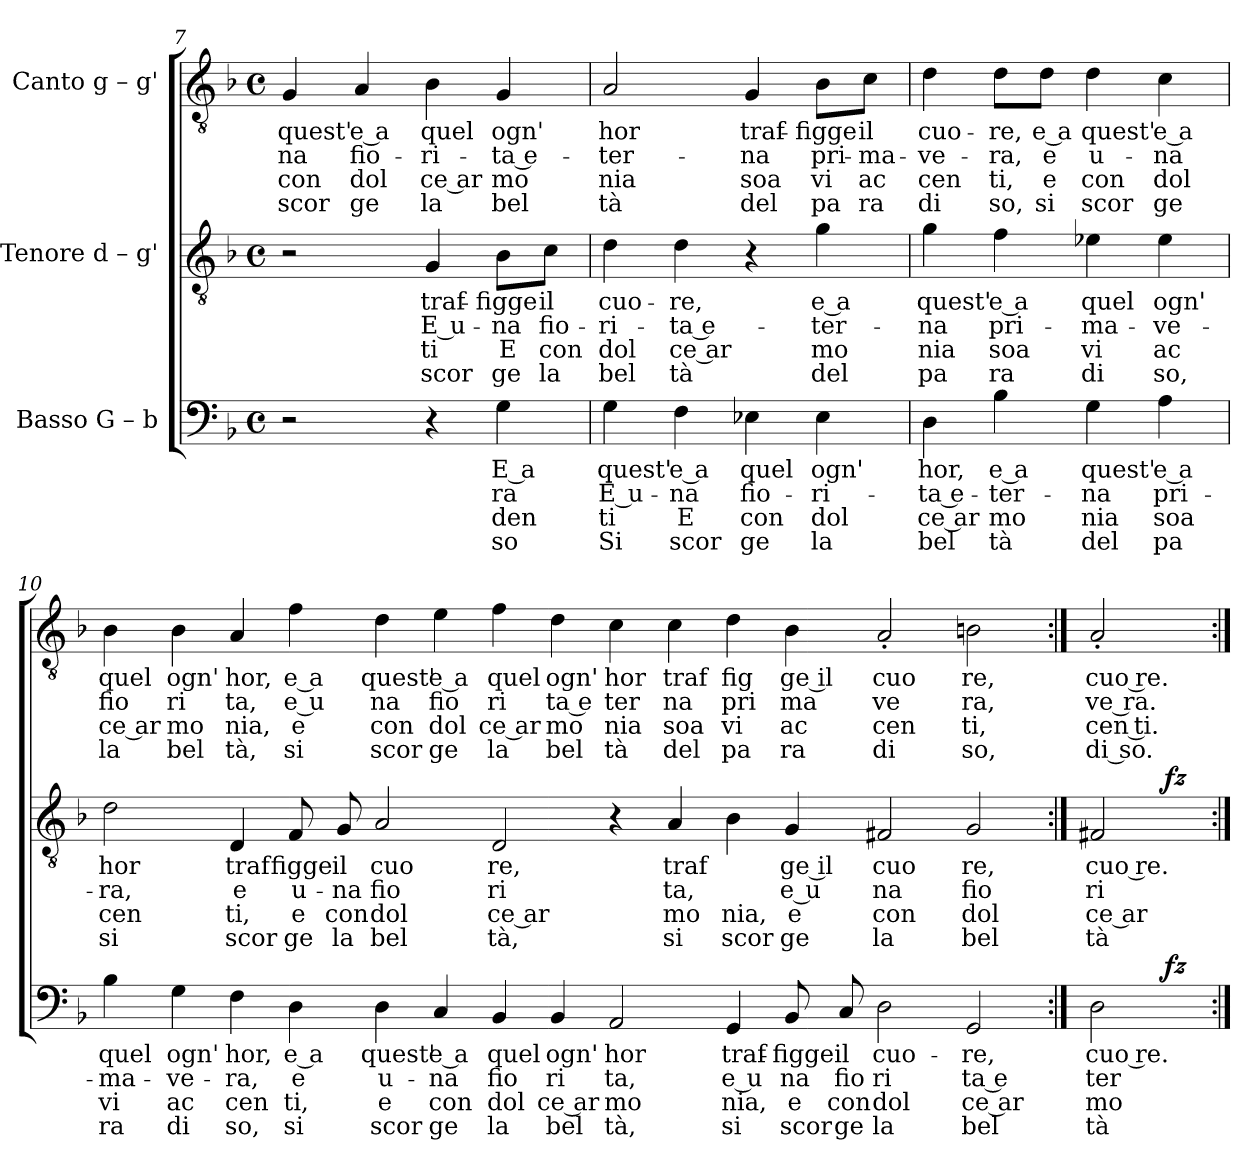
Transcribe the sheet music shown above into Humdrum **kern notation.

**kern	**text	**text	**text	**text	**dynam	**kern	**text	**text	**text	**text	**dynam	**kern	**text	**text	**text	**text
*part3	*part3	*part3	*part3	*part3	*part3	*part2	*part2	*part2	*part2	*part2	*part2	*part1	*part1	*part1	*part1	*part1
*staff3	*staff3	*staff3	*staff3	*staff3	*staff3	*staff2	*staff2	*staff2	*staff2	*staff2	*staff2	*staff1	*staff1	*staff1	*staff1	*staff1
*I"Basso G – b	*	*	*	*	*	*I"Tenore d – g'	*	*	*	*	*	*I"Canto g – g'	*	*	*	*
*clefF4	*	*	*	*	*	*clefGv2	*	*	*	*	*	*clefGv2	*	*	*	*
*k[b-]	*	*	*	*	*	*k[b-]	*	*	*	*	*	*k[b-]	*	*	*	*
*F:	*	*	*	*	*	*F:	*	*	*	*	*	*F:	*	*	*	*
*M4/4	*	*	*	*	*	*M4/4	*	*	*	*	*	*M4/4	*	*	*	*
*met(c)	*	*	*	*	*	*met(c)	*	*	*	*	*	*met(c)	*	*	*	*
=7	=7	=7	=7	=7	=7	=7	=7	=7	=7	=7	=7	=7	=7	=7	=7	=7
!	!	!	!	!	!	!	!	!	!	!	!	!	!LO:LY:b	!LO:LY:b	!LO:LY:b	!LO:LY:b
2r	.	.	.	.	.	2r	.	.	.	.	.	4G/	quest'	-na	con	scor
!	!	!	!	!	!	!	!	!	!	!	!	!	!LO:LY:b:rj	!LO:LY:b:rj	!LO:LY:b:rj	!LO:LY:b:rj
.	.	.	.	.	.	.	.	.	.	.	.	4A/	e a	fio-	dol	ge
!	!	!	!	!	!	!	!LO:LY:b	!LO:LY:b	!LO:LY:b	!LO:LY:b	!	!	!LO:LY:b	!LO:LY:b	!LO:LY:b	!LO:LY:b
4r	.	.	.	.	.	4G/	traf-	E u-	ti	scor	.	4B-\	quel	-ri-	ce ar	la
!	!LO:LY:b:rj	!LO:LY:b:rj	!LO:LY:b:rj	!LO:LY:b:rj	!	!	!LO:LY:b	!LO:LY:b	!LO:LY:b	!LO:LY:b	!	!	!LO:LY:b	!LO:LY:b	!LO:LY:b	!LO:LY:b
4G\	E a	-ra	den	so	.	8B-\L	-figge	-na	E	ge	.	4G/	ogn'	-ta e-	mo	bel
!	!	!	!	!	!	!	!LO:LY:b	!LO:LY:b	!LO:LY:b	!LO:LY:b	!	!	!	!	!	!
.	.	.	.	.	.	8c\J	il	fio-	con	la	.	.	.	.	.	.
=8	=8	=8	=8	=8	=8	=8	=8	=8	=8	=8	=8	=8	=8	=8	=8	=8
!	!LO:LY:b	!LO:LY:b	!LO:LY:b	!LO:LY:b	!	!	!LO:LY:b	!LO:LY:b	!LO:LY:b	!LO:LY:b	!	!	!LO:LY:b	!LO:LY:b	!LO:LY:b	!LO:LY:b
4G\	quest'	E u-	ti	Si	.	4d\	cuo-	-ri-	dol	bel	.	2A/	hor	-ter-	nia	tà
!	!LO:LY:b:rj	!LO:LY:b:rj	!LO:LY:b:rj	!LO:LY:b:rj	!	!	!LO:LY:b	!LO:LY:b	!LO:LY:b	!LO:LY:b	!	!	!	!	!	!
4F\	e a	-na	E	scor	.	4d\	-re,	-ta e-	ce ar	tà	.	.	.	.	.	.
!	!LO:LY:b	!LO:LY:b	!LO:LY:b	!LO:LY:b	!	!	!	!	!	!	!	!	!LO:LY:b	!LO:LY:b	!LO:LY:b	!LO:LY:b
4E-X\	quel	fio-	con	ge	.	4r	.	.	.	.	.	4G/	traf-	-na	soa	del
!	!LO:LY:b	!LO:LY:b	!LO:LY:b	!LO:LY:b	!	!	!LO:LY:b:rj	!LO:LY:b:rj	!LO:LY:b:rj	!LO:LY:b:rj	!	!	!LO:LY:b	!LO:LY:b	!LO:LY:b	!LO:LY:b
4E-\	ogn'	-ri-	dol	la	.	4g\	e a	-ter-	mo	del	.	8B-\L	-figge	pri-	vi	pa
!	!	!	!	!	!	!	!	!	!	!	!	!	!LO:LY:b	!LO:LY:b	!LO:LY:b	!LO:LY:b
.	.	.	.	.	.	.	.	.	.	.	.	8c\J	il	-ma-	ac	ra
=9	=9	=9	=9	=9	=9	=9	=9	=9	=9	=9	=9	=9	=9	=9	=9	=9
!	!LO:LY:b	!LO:LY:b	!LO:LY:b	!LO:LY:b	!	!	!LO:LY:b	!LO:LY:b	!LO:LY:b	!LO:LY:b	!	!	!LO:LY:b	!LO:LY:b	!LO:LY:b	!LO:LY:b
4D\	hor,	-ta e-	ce ar	bel	.	4g\	quest'	-na	nia	pa	.	4d\	cuo-	-ve-	cen	di
!	!LO:LY:b:rj	!LO:LY:b:rj	!LO:LY:b:rj	!LO:LY:b:rj	!	!	!LO:LY:b:rj	!LO:LY:b:rj	!LO:LY:b:rj	!LO:LY:b:rj	!	!	!LO:LY:b	!LO:LY:b	!LO:LY:b	!LO:LY:b
4B-\	e a	-ter-	mo	tà	.	4f\	e a	pri-	soa	ra	.	8d\L	-re,	-ra,	ti,	so,
!	!	!	!	!	!	!	!	!	!	!	!	!	!LO:LY:b:rj	!LO:LY:b:rj	!LO:LY:b:rj	!LO:LY:b:rj
.	.	.	.	.	.	.	.	.	.	.	.	8d\J	e a	e	e	si
!	!LO:LY:b	!LO:LY:b	!LO:LY:b	!LO:LY:b	!	!	!LO:LY:b	!LO:LY:b	!LO:LY:b	!LO:LY:b	!	!	!LO:LY:b	!LO:LY:b	!LO:LY:b	!LO:LY:b
4G\	quest'	-na	nia	del	.	4e-X\	quel	-ma-	vi	di	.	4d\	quest'	u-	con	scor
!	!LO:LY:b:rj	!LO:LY:b:rj	!LO:LY:b:rj	!LO:LY:b:rj	!	!	!LO:LY:b	!LO:LY:b	!LO:LY:b	!LO:LY:b	!	!	!LO:LY:b:rj	!LO:LY:b:rj	!LO:LY:b:rj	!LO:LY:b:rj
4A\	e a	pri-	soa	pa	.	4e-\	ogn'	-ve-	ac	so,	.	4c\	e a	-na	dol	ge
!!LO:LB:g=z
=10	=10	=10	=10	=10	=10	=10	=10	=10	=10	=10	=10	=10	=10	=10	=10	=10
!	!LO:LY:b	!LO:LY:b	!LO:LY:b	!LO:LY:b	!	!	!LO:LY:b	!LO:LY:b	!LO:LY:b	!LO:LY:b	!	!	!LO:LY:b	!LO:LY:b	!LO:LY:b	!LO:LY:b
4B-\	quel	-ma-	vi	ra	.	2d\	hor	-ra,	cen	si	.	4B-\	quel	fio	ce ar	la
!	!LO:LY:b	!LO:LY:b	!LO:LY:b	!LO:LY:b	!	!	!	!	!	!	!	!	!LO:LY:b	!LO:LY:b	!LO:LY:b	!LO:LY:b
4G\	ogn'	-ve-	ac	di	.	.	.	.	.	.	.	4B-\	ogn'	ri	mo	bel
!	!LO:LY:b	!LO:LY:b	!LO:LY:b	!LO:LY:b	!	!	!LO:LY:b	!LO:LY:b	!LO:LY:b	!LO:LY:b	!	!	!LO:LY:b	!LO:LY:b	!LO:LY:b	!LO:LY:b
4F\	hor,	-ra,	cen	so,	.	4D/	traf	e	ti,	scor	.	4A/	hor,	ta,	nia,	tà,
!	!LO:LY:b:rj	!LO:LY:b:rj	!LO:LY:b:rj	!LO:LY:b:rj	!	!	!LO:LY:b	!LO:LY:b	!LO:LY:b	!LO:LY:b	!	!	!LO:LY:b:rj	!LO:LY:b:rj	!LO:LY:b:rj	!LO:LY:b:rj
4D\	e a	e	ti,	si	.	8F/	figge	u-	e	ge	.	4f\	e a	e u	e	si
!	!	!	!	!	!	!	!LO:LY:b	!LO:LY:b	!LO:LY:b	!LO:LY:b	!	!	!	!	!	!
.	.	.	.	.	.	8G/	il	-na	con	la	.	.	.	.	.	.
!	!LO:LY:b	!LO:LY:b	!LO:LY:b	!LO:LY:b	!	!	!LO:LY:b	!LO:LY:b	!LO:LY:b	!LO:LY:b	!	!	!LO:LY:b	!LO:LY:b	!LO:LY:b	!LO:LY:b
4D\	quest'	u-	e	scor	.	2A/	cuo	fio	dol	bel	.	4d\	quest'	na	con	scor
!	!LO:LY:b:rj	!LO:LY:b:rj	!LO:LY:b:rj	!LO:LY:b:rj	!	!	!	!	!	!	!	!	!LO:LY:b:rj	!LO:LY:b:rj	!LO:LY:b:rj	!LO:LY:b:rj
4C/	e a	-na	con	ge	.	.	.	.	.	.	.	4e\	e a	fio	dol	ge
!	!LO:LY:b	!LO:LY:b	!LO:LY:b	!LO:LY:b	!	!	!LO:LY:b	!LO:LY:b	!LO:LY:b	!LO:LY:b	!	!	!LO:LY:b	!LO:LY:b	!LO:LY:b	!LO:LY:b
4BB-/	quel	fio	dol	la	.	2D/	re,	ri	ce ar	tà,	.	4f\	quel	ri	ce ar	la
!	!LO:LY:b	!LO:LY:b	!LO:LY:b	!LO:LY:b	!	!	!	!	!	!	!	!	!LO:LY:b	!LO:LY:b	!LO:LY:b	!LO:LY:b
4BB-/	ogn'	ri	ce ar	bel	.	.	.	.	.	.	.	4d\	ogn'	ta e	mo	bel
!	!LO:LY:b	!LO:LY:b	!LO:LY:b	!LO:LY:b	!	!	!	!	!	!	!	!	!LO:LY:b	!LO:LY:b	!LO:LY:b	!LO:LY:b
2AA/	hor	ta,	mo	tà,	.	4r	.	.	.	.	.	4c\	hor	ter	nia	tà
!	!	!	!	!	!	!	!LO:LY:b	!LO:LY:b	!LO:LY:b	!LO:LY:b	!	!	!LO:LY:b	!LO:LY:b	!LO:LY:b	!LO:LY:b
.	.	.	.	.	.	4A/	traf	ta,	mo	si	.	4c\	traf	na	soa	del
!	!LO:LY:b	!LO:LY:b	!LO:LY:b	!LO:LY:b	!	!	!	!	!LO:LY:b	!LO:LY:b	!	!	!LO:LY:b	!LO:LY:b	!LO:LY:b	!LO:LY:b
4GG/	traf-	e u	nia,	si	.	4B-\	.	.	nia,	scor	.	4d\	fig	pri	vi	pa
!	!LO:LY:b	!LO:LY:b	!LO:LY:b	!LO:LY:b	!	!	!LO:LY:b:rj	!LO:LY:b:rj	!LO:LY:b:rj	!LO:LY:b:rj	!	!	!LO:LY:b:rj	!LO:LY:b:rj	!LO:LY:b:rj	!LO:LY:b:rj
8BB-/	-figge	na	e	scor	.	4G/	ge il	e u	e	ge	.	4B-\	ge il	ma	ac	ra
!	!LO:LY:b	!LO:LY:b	!LO:LY:b	!LO:LY:b	!	!	!	!	!	!	!	!	!	!	!	!
8C/	il	fio	con	ge	.	.	.	.	.	.	.	.	.	.	.	.
!	!LO:LY:b	!LO:LY:b	!LO:LY:b	!LO:LY:b	!	!	!LO:LY:b	!LO:LY:b	!LO:LY:b	!LO:LY:b	!	!	!LO:LY:b	!LO:LY:b	!LO:LY:b	!LO:LY:b
2D\	cuo-	ri	dol	la	.	2F#X/	cuo	na	con	la	.	2A<'</	cuo	ve	cen	di
!	!LO:LY:b	!LO:LY:b	!LO:LY:b	!LO:LY:b	!	!	!LO:LY:b	!LO:LY:b	!LO:LY:b	!LO:LY:b	!	!	!LO:LY:b	!LO:LY:b	!LO:LY:b	!LO:LY:b
2GG/	-re,	ta e	ce ar	bel	.	2G/	re,	fio	dol	bel	.	2Bn\	re,	ra,	ti,	so,
=11:|!	=11:|!	=11:|!	=11:|!	=11:|!	=11:|!	=11:|!	=11:|!	=11:|!	=11:|!	=11:|!	=11:|!	=11:|!	=11:|!	=11:|!	=11:|!	=11:|!
!	!LO:LY:b	!LO:LY:b	!LO:LY:b	!LO:LY:b	!	!	!LO:LY:b	!LO:LY:b	!LO:LY:b	!LO:LY:b	!	!	!LO:LY:b	!LO:LY:b	!LO:LY:b	!LO:LY:b
*^	*	*	*	*	*	*^	*	*	*	*	*	*	*	*	*	*
2D\	4ryy	cuo re.-	ter	mo	tà	.	2F#X/	4ryy	cuo re.	ri	ce ar	tà	.	2A'</	cuo re.	ve ra.	cen ti.	di so.
.	32ryy	.	.	.	.	.	.	32ryy	.	.	.	.	.	.	.	.	.	.
!	!	!	!	!	!	!LO:DY:b	!	!	!	!	!	!	!LO:DY:b	!	!	!	!	!
.	8..ryy	.	.	.	.	fz	.	8..ryy	.	.	.	.	fz	.	.	.	.	.
*v	*v	*	*	*	*	*	*	*	*	*	*	*	*	*	*	*	*	*
*	*	*	*	*	*	*v	*v	*	*	*	*	*	*	*	*	*	*
=:|!	=:|!	=:|!	=:|!	=:|!	=:|!	=:|!	=:|!	=:|!	=:|!	=:|!	=:|!	=:|!	=:|!	=:|!	=:|!	=:|!
*-	*-	*-	*-	*-	*-	*-	*-	*-	*-	*-	*-	*-	*-	*-	*-	*-
